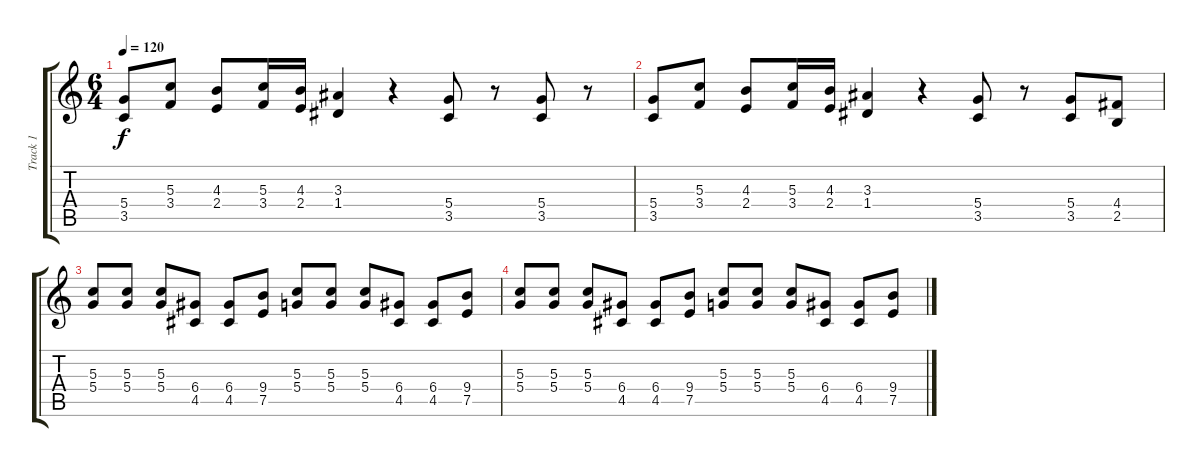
\track ("Track 1" "Track 1") {instrument overdrivenguitar}
\staff {score tabs}
\tuning (E4 B3 G3 D3 A2 E2) {hide}
\ts (6 4)
\tempo 120
\clef g2
\ks c
(5.4 3.5).8{dy f} (5.3 3.4).8 (4.3 2.4).8 (5.3 3.4).16 (4.3 2.4).16 (3.3 1.4).4 r.4 (5.4 3.5).8 r.8 (5.4 3.5).8 r.8 |
(5.4 3.5).8 (5.3 3.4).8 (4.3 2.4).8 (5.3 3.4).16 (4.3 2.4).16 (3.3 1.4).4 r.4 (5.4 3.5).8 r.8 (5.4 3.5).8 (4.4 2.5).8 |
(5.3 5.4).8 (5.3 5.4).8 (5.3 5.4).8 (6.4 4.5).8 (6.4 4.5).8 (9.4 7.5).8 (5.3 5.4).8 (5.3 5.4).8 (5.3 5.4).8 (6.4 4.5).8 (6.4 4.5).8 (9.4 7.5).8 |
(5.3 5.4).8 (5.3 5.4).8 (5.3 5.4).8 (6.4 4.5).8 (6.4 4.5).8 (9.4 7.5).8 (5.3 5.4).8 (5.3 5.4).8 (5.3 5.4).8 (6.4 4.5).8 (6.4 4.5).8 (9.4 7.5).8
